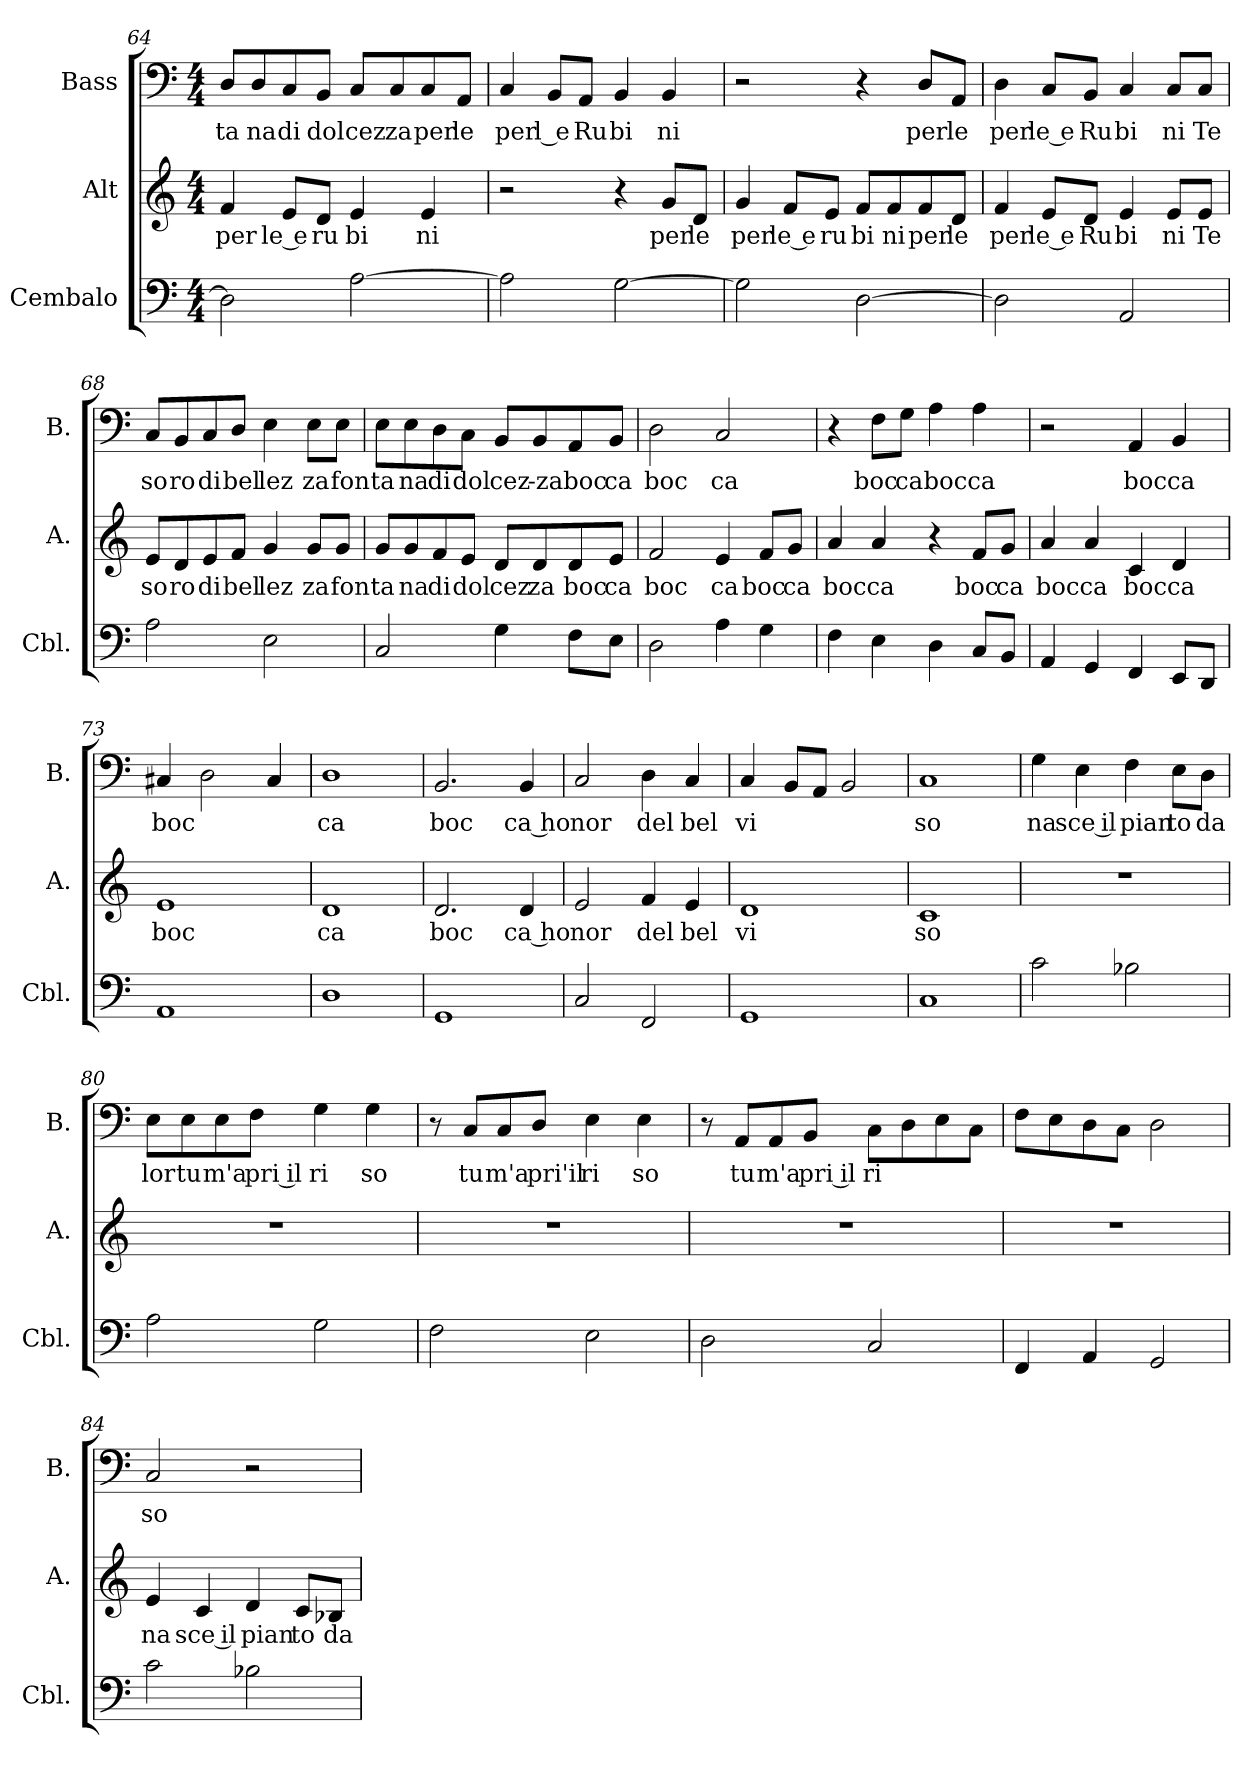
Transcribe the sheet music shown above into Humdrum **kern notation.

**kern	**kern	**text	**kern	**text
*part3	*part2	*part2	*part1	*part1
*staff3	*staff2	*staff2	*staff1	*staff1
*I"Cembalo	*I"Alt	*	*I"Bass	*
*I'Cbl.	*I'A.	*	*I'B.	*
*clefF4	*clefG2	*	*clefF4	*
*k[]	*k[]	*	*k[]	*
*M4/4	*M4/4	*	*M4/4	*
=64	=64	=64	=64	=64
2D\]	4f/	per	8D/L	ta
.	.	.	8D/	na
.	8e/L	le e	8C/	di
.	8d/J	ru	8BB/J	dol
[2A\	4e/	bi	8C/L	cez
.	.	.	8C/	za
.	4e/	ni	8C/	per
.	.	.	8AA/J	le
=65	=65	=65	=65	=65
2A\]	2r	.	4C/	per
.	.	.	8BB/L	l e
.	.	.	8AA/J	Ru
[2G\	4r	.	4BB/	bi
.	8g/L	per	4BB/	ni
.	8d/J	le	.	.
=66	=66	=66	=66	=66
2G\]	4g/	per	2r	.
.	8f/L	le e	.	.
.	8e/J	ru	.	.
[2D\	8f/L	bi	4r	.
.	8f/	ni	.	.
.	8f/	per	8D/L	per
.	8d/J	le	8AA/J	le
!!LO:LB:g=z
=67	=67	=67	=67	=67
2D\]	4f/	per	4D\	per
.	8e/L	le e	8C/L	le e
.	8d/J	Ru	8BB/J	Ru
2AA/	4e/	bi	4C/	bi
.	8e/L	ni	8C/L	ni
.	8e/J	Te	8C/J	Te
=68	=68	=68	=68	=68
2A\	8e/L	so	8C/L	so
.	8d/	ro	8BB/	ro
.	8e/	di	8C/	di
.	8f/J	bel	8D/J	bel
2E\	4g/	lez	4E\	lez
.	8g/L	za	8E\L	za
.	8g/J	fon	8E\J	fon
=69	=69	=69	=69	=69
2C/	8g/L	ta	8E\L	ta
.	8g/	na	8E\	na
.	8f/	di	8D\	di
.	8e/J	dol	8C\J	dol
4G\	8d/L	cez	8BB/L	cez
.	8d/	za	8BB/	--za
8F\L	8d/	boc	8AA/	boc
8E\J	8e/J	ca	8BB/J	ca
=70	=70	=70	=70	=70
2D\	2f/	boc	2D\	boc
4A\	4e/	ca	2C/	ca
4G\	8f/L	boc	.	.
.	8g/J	ca	.	.
!!LO:LB:g=z
=71	=71	=71	=71	=71
4F\	4a/	boc	4r	.
4E\	4a/	ca	8F\L	boc
.	.	.	8G\J	ca
4D\	4r	.	4A\	boc
8C/L	8f/L	boc	4A\	ca
8BB/J	8g/J	ca	.	.
=72	=72	=72	=72	=72
4AA/	4a/	boc	2r	.
4GG/	4a/	ca	.	.
4FF/	4c/	boc	4AA/	boc
8EE/L	4d/	ca	4BB/	ca
8DD/J	.	.	.	.
=73	=73	=73	=73	=73
1AA	1e	boc	4C#X/	boc
.	.	.	2D\	.
.	.	.	4C#/	.
=74	=74	=74	=74	=74
1D	1d	ca	1D	ca
=75	=75	=75	=75	=75
1GG	2.d/	boc	2.BB/	boc
.	4d/	ca ho	4BB/	ca ho
=76	=76	=76	=76	=76
2C/	2e/	nor	2C/	nor
2FF/	4f/	del	4D\	del
.	4e/	bel	4C/	bel
=77	=77	=77	=77	=77
1GG	1d	vi	4C/	vi
.	.	.	8BB/L	.
.	.	.	8AA/J	.
.	.	.	2BB/	.
!!LO:PB:g=z
=78	=78	=78	=78	=78
1C	1c	so	1C	so
=79	=79	=79	=79	=79
2c\	1r	.	4G\	na
.	.	.	4E\	sce il
2B-X\	.	.	4F\	pian
.	.	.	8E\L	to
.	.	.	8D\J	da
=80	=80	=80	=80	=80
2A\	1r	.	8E\L	lor
.	.	.	8E\	tu
.	.	.	8E\	m'a
.	.	.	8F\J	pri il
2G\	.	.	4G\	ri
.	.	.	4G\	so
=81	=81	=81	=81	=81
2F\	1r	.	8r	.
.	.	.	8C/L	tu
.	.	.	8C/	m'a
.	.	.	8D/J	pri'il
2E\	.	.	4E\	ri
.	.	.	4E\	so
=82	=82	=82	=82	=82
2D\	1r	.	8r	.
.	.	.	8AA/L	tu
.	.	.	8AA/	m'a
.	.	.	8BB/J	pri il
2C/	.	.	8C\L	ri
.	.	.	8D\	.
.	.	.	8E\	.
.	.	.	8C\J	.
!!LO:LB:g=z
=83	=83	=83	=83	=83
4FF/	1r	.	8F\L	.
.	.	.	8E\	.
4AA/	.	.	8D\	.
.	.	.	8C\J	.
2GG/	.	.	2D\	.
=84	=84	=84	=84	=84
2c\	4e/	na	2C/	so
.	4c/	sce il	.	.
2B-X\	4d/	pian	2r	.
.	8c/L	to	.	.
.	8B-X/J	da	.	.
=	=	=	=	=
*-	*-	*-	*-	*-
